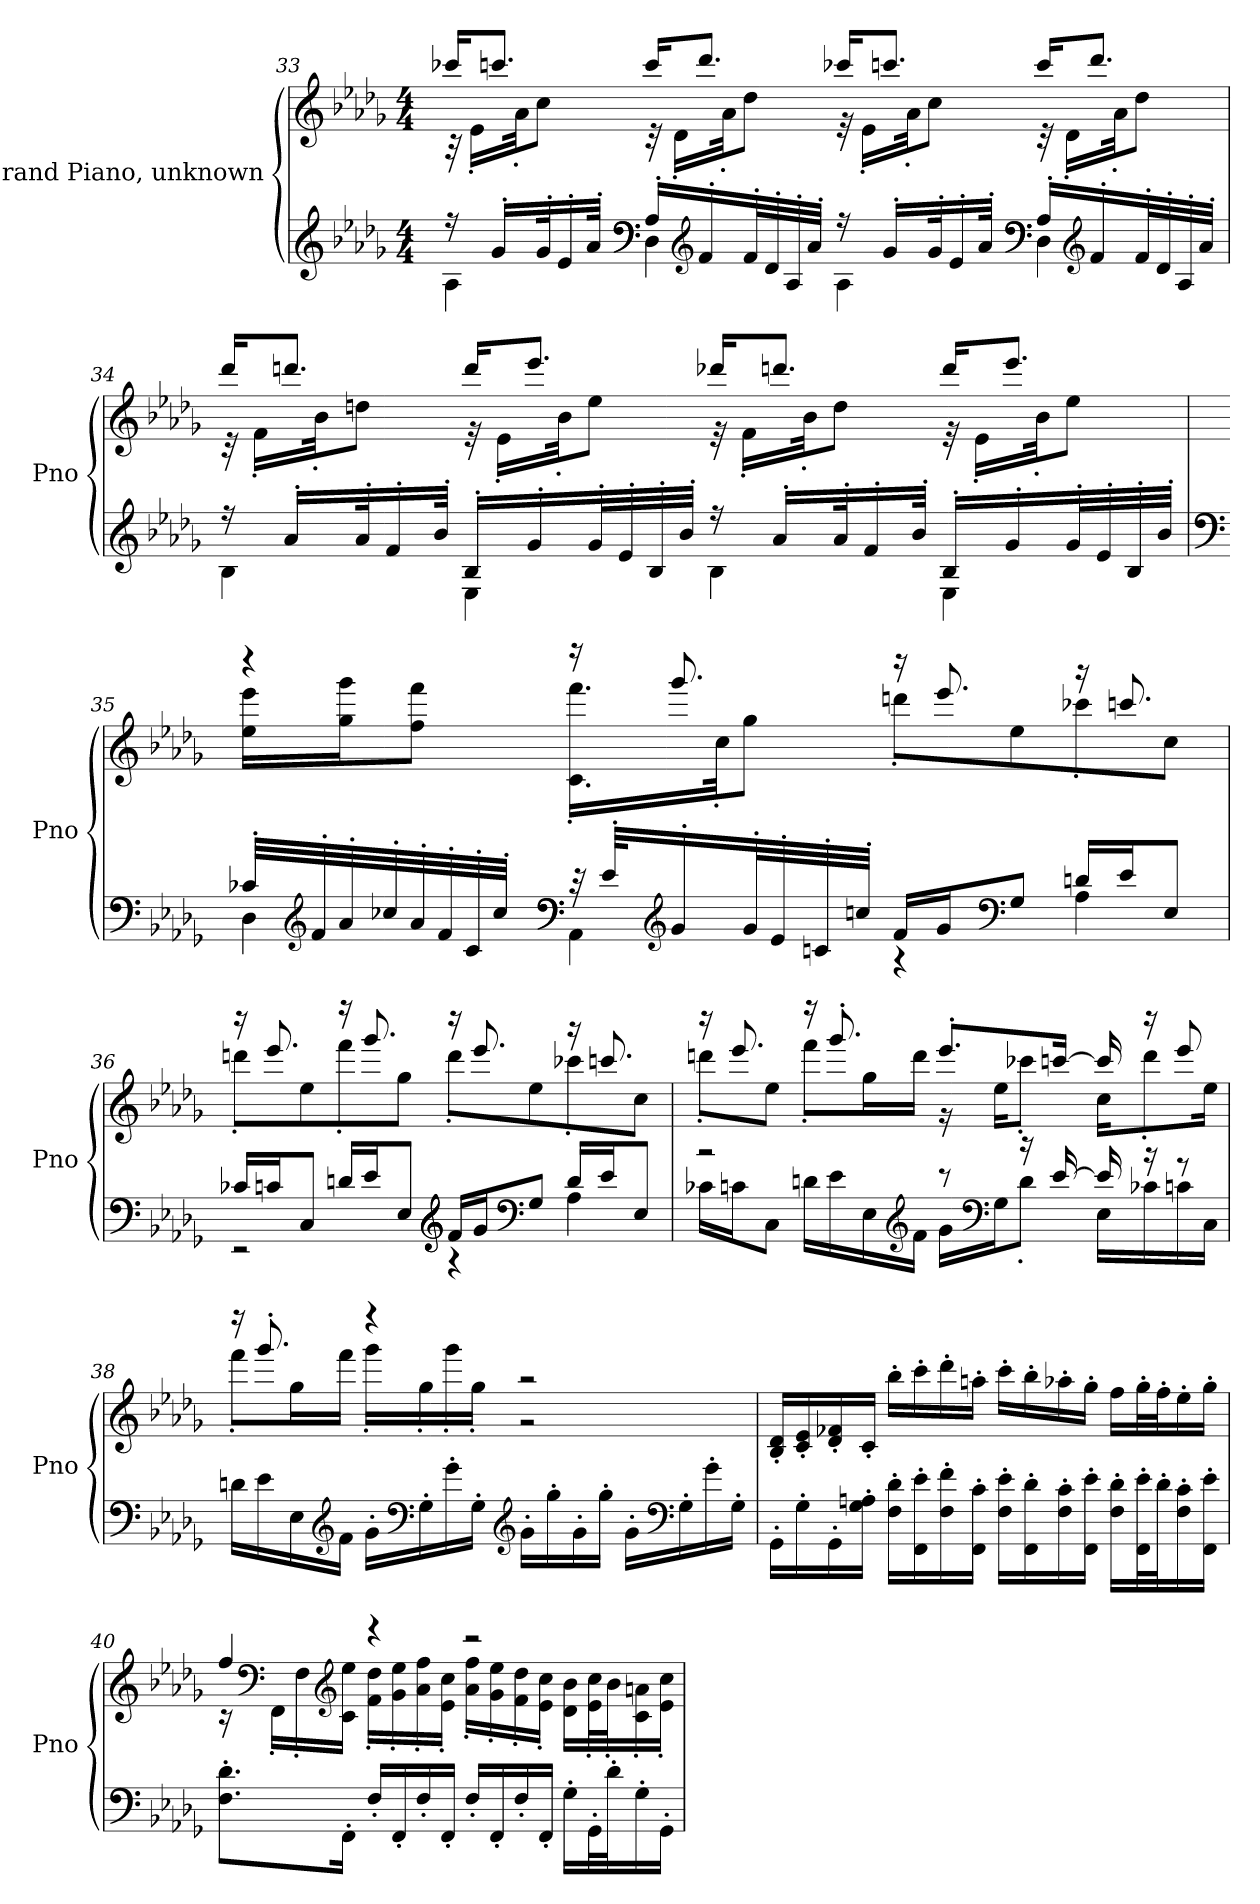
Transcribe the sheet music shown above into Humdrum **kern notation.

**kern	**kern
*part1	*part1
*staff2	*staff1
*I"Grand Piano, unknown	*
*I'Pno	*
!!LO:LB:g=z
*clefG2	*clefG2
*k[b-e-a-d-g-]	*k[b-e-a-d-g-]
*M4/4	*M4/4
=33	=33
*^	*^
16r	4A-\	16ccc-X/KL	32r
.	.	.	16e-'\LL
16g-'/LL	.	8.cccn/J	.
.	.	.	32a-'\JK
32g-'/K	.	.	8cc\J
16e-'/	.	.	.
32a-'/JJk	.	.	.
*clefF4	*	*	*
16A-'/LL	4D-\	16ccc/KL	32r
.	.	.	16d-'\LL
*clefG2	*	*	*
16f'/	.	8.ddd-/J	.
.	.	.	32a-'\JK
32f'/L	.	.	8dd-\J
32d-'/	.	.	.
32A-'/	.	.	.
32a-'/JJJ	.	.	.
16r	4A-\	16ccc-X/KL	32r
.	.	.	16e-'\LL
16g-'/LL	.	8.cccn/J	.
.	.	.	32a-'\JK
32g-'/K	.	.	8cc\J
16e-'/	.	.	.
32a-'/JJk	.	.	.
*clefF4	*	*	*
16A-'/LL	4D-\	16ccc/KL	32r
.	.	.	16d-'\LL
*clefG2	*	*	*
16f'/	.	8.ddd-/J	.
.	.	.	32a-'\JK
32f'/L	.	.	8dd-\J
32d-'/	.	.	.
32A-'/	.	.	.
32a-'/JJJ	.	.	.
!!LO:PB:g=z	!!
=34	=34	=34	=34
16r	4B-\	16ddd-/KL	32r
.	.	.	16f'\LL
16a-'/LL	.	8.dddn/J	.
.	.	.	32b-'\JK
32a-'/K	.	.	8ddn\J
16f'/	.	.	.
32b-'/JJk	.	.	.
16B-'/LL	4E-\	16ddd/KL	32r
.	.	.	16e-'\LL
16g-'/	.	8.eee-/J	.
.	.	.	32b-'\JK
32g-'/L	.	.	8ee-\J
32e-'/	.	.	.
32B-'/	.	.	.
32b-'/JJJ	.	.	.
16r	4B-\	16ddd-X/KL	32r
.	.	.	16f'\LL
16a-'/LL	.	8.dddn/J	.
.	.	.	32b-'\JK
32a-'/K	.	.	8dd\J
16f'/	.	.	.
32b-'/JJk	.	.	.
16B-'/LL	4E-\	16ddd/KL	32r
.	.	.	16e-'\LL
16g-'/	.	8.eee-/J	.
.	.	.	32b-'\JK
32g-'/L	.	.	8ee-\J
32e-'/	.	.	.
32B-'/	.	.	.
32b-'/JJJ	.	.	.
!!LO:LB:g=z	!!
=35	=35	=35	=35
*clefF4	*	*	*
32c-X'/LLL	4D-\	4r	16ee-\ 16eee-\LL
*clefG2	*	*	*
32f'/	.	.	.
32a-'/	.	.	16gg-\ 16ggg-\J
32cc-X'/	.	.	.
32a-'/	.	.	8ff\ 8fff\J
32f'/	.	.	.
32c-'/	.	.	.
32cc-'/JJJ	.	.	.
*clefF4	*	*	*
32r	4AA-\	16r	16.c\' 16.fff\'LL
32e-'/KLL	.	.	.
*clefG2	*	*	*
16g-'/	.	8.ggg-/	.
.	.	.	32cc'\JK
32g-'/L	.	.	8gg-\J
32e-'/	.	.	.
32cn'/	.	.	.
32ccn'/JJJ	.	.	.
16f/LL	4r	16r	8dddn'\L
16g-/J	.	8.eee-/	.
*clefF4	*	*	*
8G-/J	.	.	8ee-\
16dn/LL	4A-\	16r	8ccc-X'\
16e-/J	.	8.cccn/	.
8E-/J	.	.	8cc\J
!!LO:LB:g=z	!!
=36	=36	=36	=36
16c-X/LL	2r	16r	8dddn'\L
16cn/J	.	8.eee-/	.
8C/J	.	.	8ee-\
16dn/LL	.	16r	8fff'\
16e-/J	.	8.ggg-/	.
8E-/J	.	.	8gg-\J
*clefG2	*	*	*
16f/LL	4r	16r	8ddd'\L
16g-/J	.	8.eee-/	.
*clefF4	*	*	*
8G-/J	.	.	8ee-\
16d/LL	4A-\	16r	8ccc-X'\
16e-/J	.	8.cccn/	.
8E-/J	.	.	8cc\J
!!LO:LB:g=z	!!
=37	=37	=37	=37
2r	16c-X\LL	16r	8dddn'\L
.	16cn\J	8.eee-/	.
.	8C\J	.	8ee-\J
.	16dn\LL	16r	8fff'\L
.	16e-\	8.ggg-'/	.
.	16E-\	.	16gg-\L
*clefG2	*	*	*
.	16f\JJ	.	16ddd\JJ
8r	16g-\LL	8.eee-'/L	16r
*clefF4	*	*	*
.	16G-\J	.	16ee-\KL
16r	8d'\J	.	8ccc-X'\J
[16e-/	.	[16cccn/Jk	.
16e-/]	16E-\LL	16ccc/]	16cc\KL
16r	16c-X\	16r	8ddd'\
8r	16cn\	8eee-/	.
.	16C\JJ	.	16ee-\Jk
*v	*v	*	*
!!LO:LB:g=z	!!
=38	=38	=38
16dn\LL	16r	8fff'\L
16e-\	8.ggg-'/	.
16E-\	.	16gg-\L
*clefG2	*	*
16f\JJ	.	16fff\JJ
16g-'\LL	4r	16ggg-'\LL
*clefF4	*	*
16G-'\	.	16gg-'\
16g-'\	.	16ggg-'\
16G-'\JJ	.	16gg-'\JJ
*clefG2	*	*
16g-'\LL	2r	2r
16gg-'\	.	.
16g-'\	.	.
16gg-'\JJ	.	.
16g-'\LL	.	.
*clefF4	*	*
16G-'\	.	.
16g-'\	.	.
16G-'\JJ	.	.
*	*v	*v
!!LO:PB:g=z
=39	=39
16GG-'\LL	16B-/' 16d-/'LL
16G-'\	16c/' 16e-/'
16GG-'\	16d-/' 16f-X/'
16G-\' 16An\'JJ	16c'/JJ
16F\' 16d-\'LL	16bb-'\LL
16FF\' 16e-\'	16ccc'\
16F\' 16f\'	16ddd-'\
16FF\' 16c\'JJ	16aan'\JJ
16F\' 16e-\'LL	16ccc'\LL
16FF\' 16d-\'	16bb-'\
16F\' 16c\'	16aa-X'\
16FF\' 16e-\'JJ	16gg-'\JJ
16F\' 16d-\'LL	16ff\LL
32FF\' 32e-\'L	32gg-'\L
32d-'\J	32ff'\J
16F\' 16c\'	16ee-'\
16FF\' 16e-\'JJ	16gg-'\JJ
!!LO:LB:g=z
=40	=40
*	*^
8.F\' 8.d-\'L	4ff/	16r
*	*clefF4	*
.	.	16FF'\LL
.	.	16F'\
*	*clefG2	*
16FF'\Jk	.	16c\ 16ee-\JJ
16F'/LL	4r	16f\' 16dd-\'LL
16FF'/	.	16g-\' 16ee-\'
16F'/	.	16a-\' 16ff\'
16FF'/JJ	.	16e-\' 16cc\'JJ
16F'/LL	2r	16a-\' 16ff\'LL
16FF'/	.	16g-\' 16ee-\'
16F'/	.	16f\' 16dd-\'
16FF'/JJ	.	16e-\' 16cc\'JJ
16G-'\LL	.	16d-\ 16b-\LL
32GG-'\L	.	32e-\' 32cc\'L
32d-'\J	.	32b-'\J
16G-'\	.	16c\' 16an\'
16GG-'\JJ	.	16e-\' 16cc\'JJ
*	*v	*v
=	=
*-	*-
